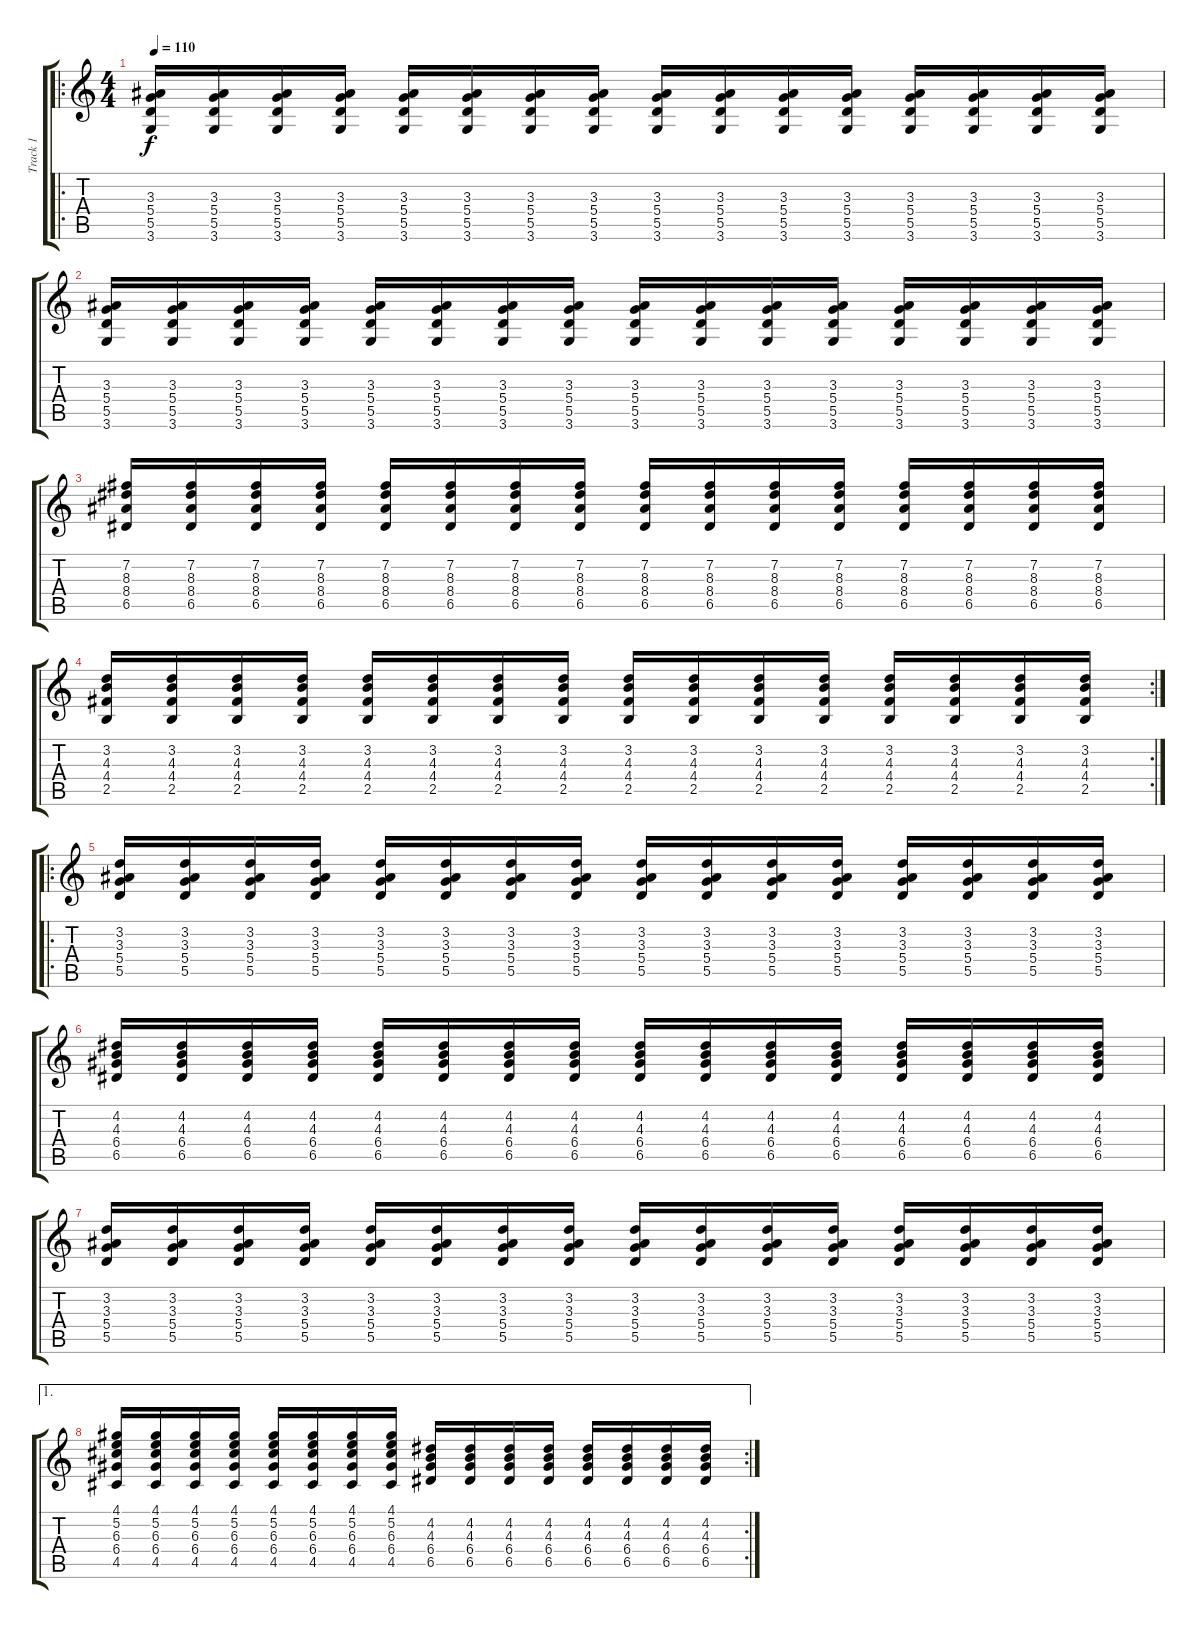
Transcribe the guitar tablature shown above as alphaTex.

\track ("Track 1" "Track 1") {instrument distortionguitar}
\staff {score tabs}
\tuning (E4 B3 G3 D3 A2 E2) {hide}
\ro
\ts (4 4)
\tempo 110
\clef g2
\ks c
(3.3 5.4 5.5 3.6).16{dy f} (3.3 5.4 5.5 3.6).16 (3.3 5.4 5.5 3.6).16 (3.3 5.4 5.5 3.6).16 (3.3 5.4 5.5 3.6).16 (3.3 5.4 5.5 3.6).16 (3.3 5.4 5.5 3.6).16 (3.3 5.4 5.5 3.6).16 (3.3 5.4 5.5 3.6).16 (3.3 5.4 5.5 3.6).16 (3.3 5.4 5.5 3.6).16 (3.3 5.4 5.5 3.6).16 (3.3 5.4 5.5 3.6).16 (3.3 5.4 5.5 3.6).16 (3.3 5.4 5.5 3.6).16 (3.3 5.4 5.5 3.6).16 |
(3.3 5.4 5.5 3.6).16 (3.3 5.4 5.5 3.6).16 (3.3 5.4 5.5 3.6).16 (3.3 5.4 5.5 3.6).16 (3.3 5.4 5.5 3.6).16 (3.3 5.4 5.5 3.6).16 (3.3 5.4 5.5 3.6).16 (3.3 5.4 5.5 3.6).16 (3.3 5.4 5.5 3.6).16 (3.3 5.4 5.5 3.6).16 (3.3 5.4 5.5 3.6).16 (3.3 5.4 5.5 3.6).16 (3.3 5.4 5.5 3.6).16 (3.3 5.4 5.5 3.6).16 (3.3 5.4 5.5 3.6).16 (3.3 5.4 5.5 3.6).16 |
(7.2 8.3 8.4 6.5).16 (7.2 8.3 8.4 6.5).16 (7.2 8.3 8.4 6.5).16 (7.2 8.3 8.4 6.5).16 (7.2 8.3 8.4 6.5).16 (7.2 8.3 8.4 6.5).16 (7.2 8.3 8.4 6.5).16 (7.2 8.3 8.4 6.5).16 (7.2 8.3 8.4 6.5).16 (7.2 8.3 8.4 6.5).16 (7.2 8.3 8.4 6.5).16 (7.2 8.3 8.4 6.5).16 (7.2 8.3 8.4 6.5).16 (7.2 8.3 8.4 6.5).16 (7.2 8.3 8.4 6.5).16 (7.2 8.3 8.4 6.5).16 |
\rc 2
(3.2 4.3 4.4 2.5).16 (3.2 4.3 4.4 2.5).16 (3.2 4.3 4.4 2.5).16 (3.2 4.3 4.4 2.5).16 (3.2 4.3 4.4 2.5).16 (3.2 4.3 4.4 2.5).16 (3.2 4.3 4.4 2.5).16 (3.2 4.3 4.4 2.5).16 (3.2 4.3 4.4 2.5).16 (3.2 4.3 4.4 2.5).16 (3.2 4.3 4.4 2.5).16 (3.2 4.3 4.4 2.5).16 (3.2 4.3 4.4 2.5).16 (3.2 4.3 4.4 2.5).16 (3.2 4.3 4.4 2.5).16 (3.2 4.3 4.4 2.5).16 |
\ro
(3.2 3.3 5.4 5.5).16 (3.2 3.3 5.4 5.5).16 (3.2 3.3 5.4 5.5).16 (3.2 3.3 5.4 5.5).16 (3.2 3.3 5.4 5.5).16 (3.2 3.3 5.4 5.5).16 (3.2 3.3 5.4 5.5).16 (3.2 3.3 5.4 5.5).16 (3.2 3.3 5.4 5.5).16 (3.2 3.3 5.4 5.5).16 (3.2 3.3 5.4 5.5).16 (3.2 3.3 5.4 5.5).16 (3.2 3.3 5.4 5.5).16 (3.2 3.3 5.4 5.5).16 (3.2 3.3 5.4 5.5).16 (3.2 3.3 5.4 5.5).16 |
(4.2 4.3 6.4 6.5).16 (4.2 4.3 6.4 6.5).16 (4.2 4.3 6.4 6.5).16 (4.2 4.3 6.4 6.5).16 (4.2 4.3 6.4 6.5).16 (4.2 4.3 6.4 6.5).16 (4.2 4.3 6.4 6.5).16 (4.2 4.3 6.4 6.5).16 (4.2 4.3 6.4 6.5).16 (4.2 4.3 6.4 6.5).16 (4.2 4.3 6.4 6.5).16 (4.2 4.3 6.4 6.5).16 (4.2 4.3 6.4 6.5).16 (4.2 4.3 6.4 6.5).16 (4.2 4.3 6.4 6.5).16 (4.2 4.3 6.4 6.5).16 |
(3.2 3.3 5.4 5.5).16 (3.2 3.3 5.4 5.5).16 (3.2 3.3 5.4 5.5).16 (3.2 3.3 5.4 5.5).16 (3.2 3.3 5.4 5.5).16 (3.2 3.3 5.4 5.5).16 (3.2 3.3 5.4 5.5).16 (3.2 3.3 5.4 5.5).16 (3.2 3.3 5.4 5.5).16 (3.2 3.3 5.4 5.5).16 (3.2 3.3 5.4 5.5).16 (3.2 3.3 5.4 5.5).16 (3.2 3.3 5.4 5.5).16 (3.2 3.3 5.4 5.5).16 (3.2 3.3 5.4 5.5).16 (3.2 3.3 5.4 5.5).16 |
\ae 1
\rc 2
(4.1 5.2 6.3 6.4 4.5).16 (4.1 5.2 6.3 6.4 4.5).16 (4.1 5.2 6.3 6.4 4.5).16 (4.1 5.2 6.3 6.4 4.5).16 (4.1 5.2 6.3 6.4 4.5).16 (4.1 5.2 6.3 6.4 4.5).16 (4.1 5.2 6.3 6.4 4.5).16 (4.1 5.2 6.3 6.4 4.5).16 (4.2 4.3 6.4 6.5).16 (4.2 4.3 6.4 6.5).16 (4.2 4.3 6.4 6.5).16 (4.2 4.3 6.4 6.5).16 (4.2 4.3 6.4 6.5).16 (4.2 4.3 6.4 6.5).16 (4.2 4.3 6.4 6.5).16 (4.2 4.3 6.4 6.5).16
